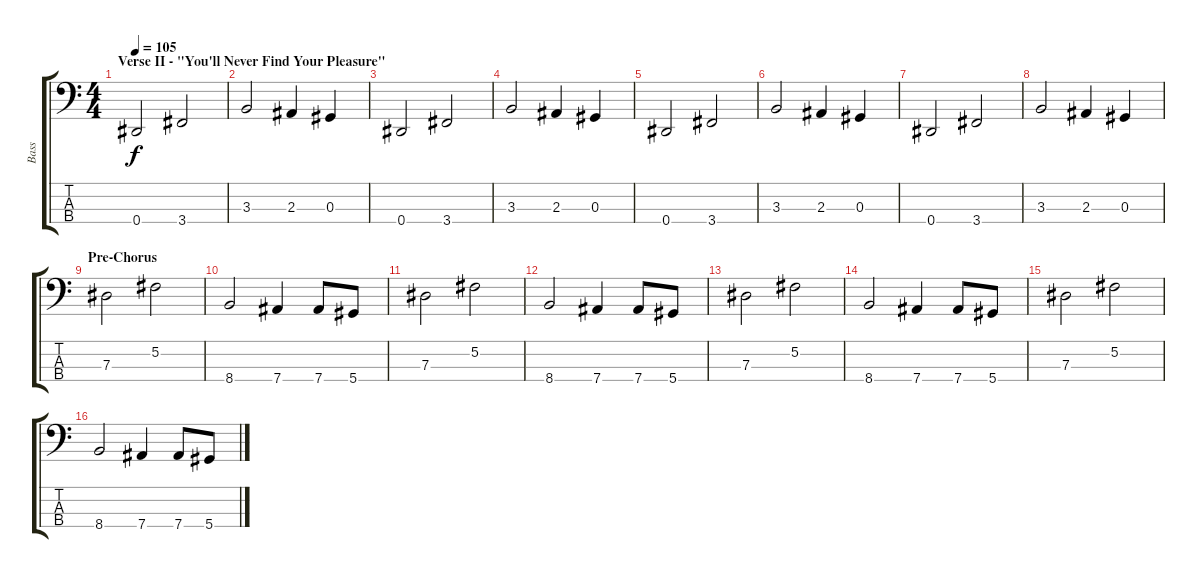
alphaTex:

\track ("Bass" "Bass") {instrument electricbassfinger}
\staff {score tabs}
\tuning (Gb2 Db2 Ab1 Eb1) {hide}
\ts (4 4)
\section ("" "Verse II - \"You'll Never Find Your Pleasure\"")
\tempo 105
\clef f4
\ks c
0.4.2{dy f} 3.4.2 |
3.3.2 2.3.4 0.3.4 |
0.4.2 3.4.2 |
3.3.2 2.3.4 0.3.4 |
0.4.2 3.4.2 |
3.3.2 2.3.4 0.3.4 |
0.4.2 3.4.2 |
3.3.2 2.3.4 0.3.4 |
\section ("" "Pre-Chorus")
7.3.2 5.2.2 |
8.4.2 7.4.4 7.4.8 5.4.8 |
7.3.2 5.2.2 |
8.4.2 7.4.4 7.4.8 5.4.8 |
7.3.2 5.2.2 |
8.4.2 7.4.4 7.4.8 5.4.8 |
7.3.2 5.2.2 |
8.4.2 7.4.4 7.4.8 5.4.8
